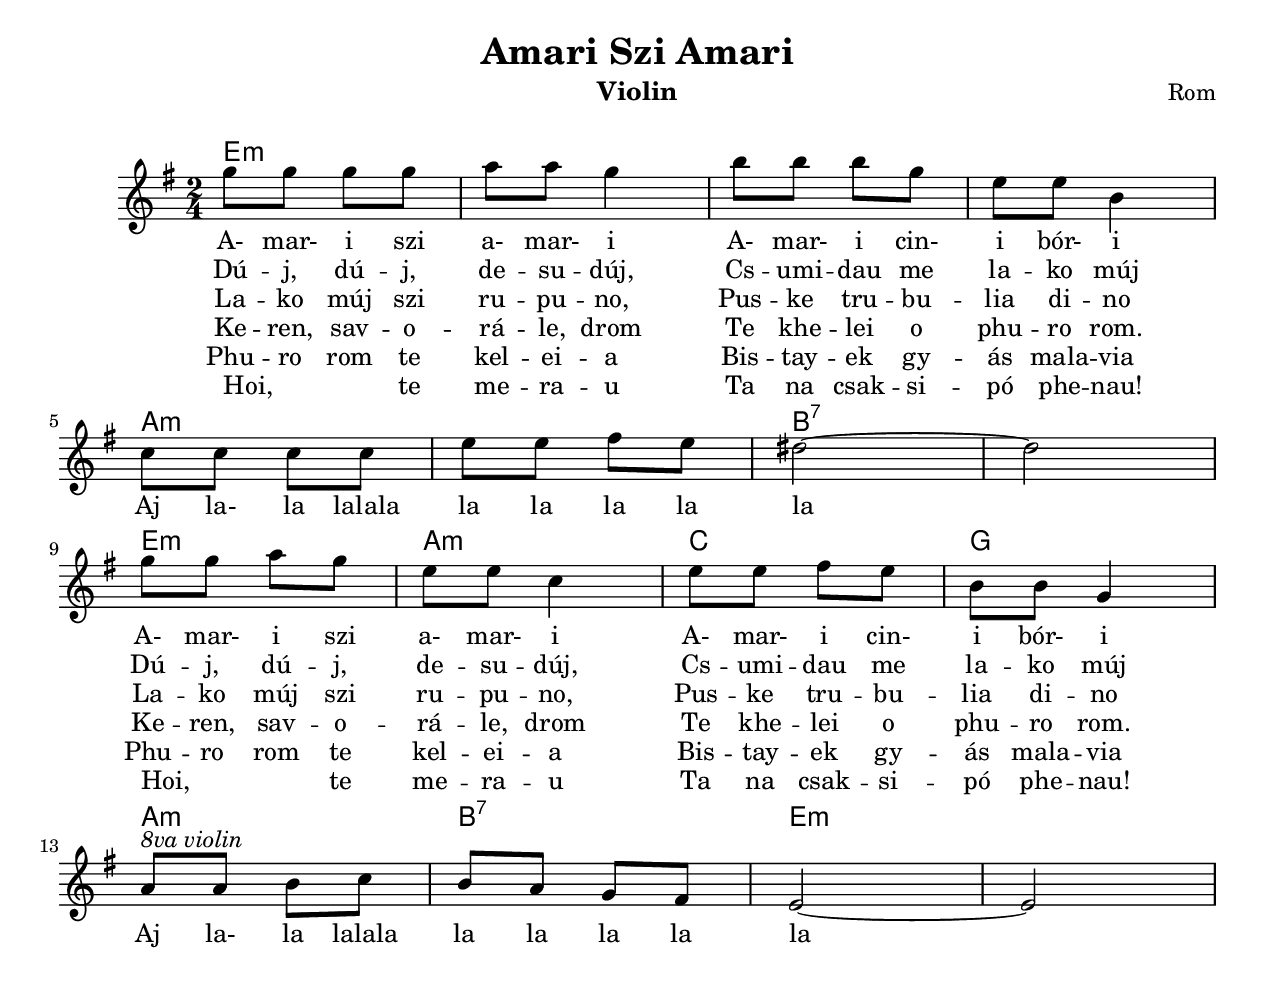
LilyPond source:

\version "2.18.0"
\language "english"

\paper{
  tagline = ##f
  print-all-headers = ##t
  #(set-paper-size "letter")
}
date = #(strftime "%d-%m-%Y" (localtime (current-time)))

%\markup{ \italic{ " Updated " \date  }  }


%melody =  \transpose e d \relative c''' {
  melody = \relative c''' {
  \clef treble

  \key e \minor
  \time 2/4
  %\partial 16*3 a16 d f   %lead in notes

  g8 g g g
  a8 a g4|
  b8 b b g
  e8 e b4|
  \break

  c8 c c c
  e8 e fs e
  ds2~
  ds2|  %8
  \break

  g8 g a g
  e8 e c4
  e8 e fs e
  b8 b g4 %12
  %d8 d b4  %mirko
  \break

  a8 ^\markup {\italic{8va violin}}a b c
  b8 a g fs
  e2~
  e2

}


%************************Lyrics Block****************
\addlyrics{
  A- mar- i szi a- mar- i
  A- mar- i cin- i bór- i
  Aj la- la lalala la la la la la
  A- mar- i szi a- mar- i
  A- mar- i cin- i bór- i
  Aj la- la lalala la la la la la

}
\addlyrics{
  Dú -- j, dú -- j, de -- su -- dúj,
  Cs -- umi  -- dau me la -- ko múj
  \repeat unfold 9 {\skip 2}
  Dú -- j, dú -- j, de -- su -- dúj,
  Cs -- umi  -- dau me la -- ko múj

}

\addlyrics{
  La -- ko múj szi ru -- pu -- no,
  Pus -- ke tru -- bu -- lia di -- no
  \repeat unfold 9 {\skip 2}
  La -- ko múj szi ru -- pu -- no,
  Pus -- ke tru -- bu -- lia di -- no
}
\addlyrics {
  Ke -- ren, sav -- o -- rá -- le, drom
  Te khe -- lei o phu -- ro rom.
  \repeat unfold 9 {\skip 2}
  Ke -- ren, sav -- o -- rá -- le, drom
  Te khe -- lei o phu -- ro rom.
}

\addlyrics {
  Phu -- ro rom te kel -- ei -- a
  Bis -- tay -- ek gy -- ás mala -- via
  \repeat unfold 9 {\skip 2}
  Phu -- ro rom te kel -- ei -- a
  Bis -- tay -- ek gy -- ás mala -- via
}
\addlyrics {
  Hoi, _ _ te me -- ra -- u
  Ta na csak -- si -- pó phe -- nau!
  \repeat unfold 9 {\skip 2}
  Hoi, _ _ te me -- ra -- u
  Ta na csak -- si -- pó phe -- nau!
}

harmonies =   \chordmode {
  e2:m
  s2*3
  a2:m
  s2
  b2:7
  s2
  e2:m
  a2:m
  c2
  g2
  a2:m
  b2:7
  e2:m
}

\score {
  <<
    \new ChordNames {
      \set chordChanges = ##f
      \harmonies
    }
    \new Staff
    \melody
    %\new Staff \accompany
  >>
  \header{
    title= "Amari Szi Amari"
instrument= "Violin"
instrument= "Violin"
    composer = "Rom"
    arranger= " "
  }

  \midi{\tempo 4 = 120}
  \layout{indent = 1.0\cm}
}
%{

Amari si, amari,
amari cini bori.
Aj, lalalalala la la laj laj.
Amari si, amari,
amari cini bori.
Aj, lalalalala la la laj laj.

Duj, duj, dešuduj,
čumidav me lako muj.
Aj, lalalalala la la laj laj.
Duj, duj, dešuduj,
čumidav me lako muj.
Aj, lalalalala la la laj laj.

Lako muj si rupuno,
puške trubula dino.
Aj, lalalalala la la laj laj.
Lako muj si rupuno,
puške trubula dino.
Aj, lalalalala la la laj laj.

Keren, šavořale, drom,
te khêlel o phuro řom.
Aj, lalalalala la la laj laj.
Phuro řom te khêlela
biš taj jek džes malavla*.
Aj, lalalalala la la laj laj.

Hoi, te merav
te na čačipan** phenav!
Aj, lalalalala la la laj laj.
Hoi, te merav
te na čačipan phenav!
Aj, lalalalala la la laj laj.

Amari si, amari,
amari cini bori.
Aj, lalalalala la la laj laj.
Amari si, amari,
amari cini bori.
Aj, lalalalala la la laj laj.
%}